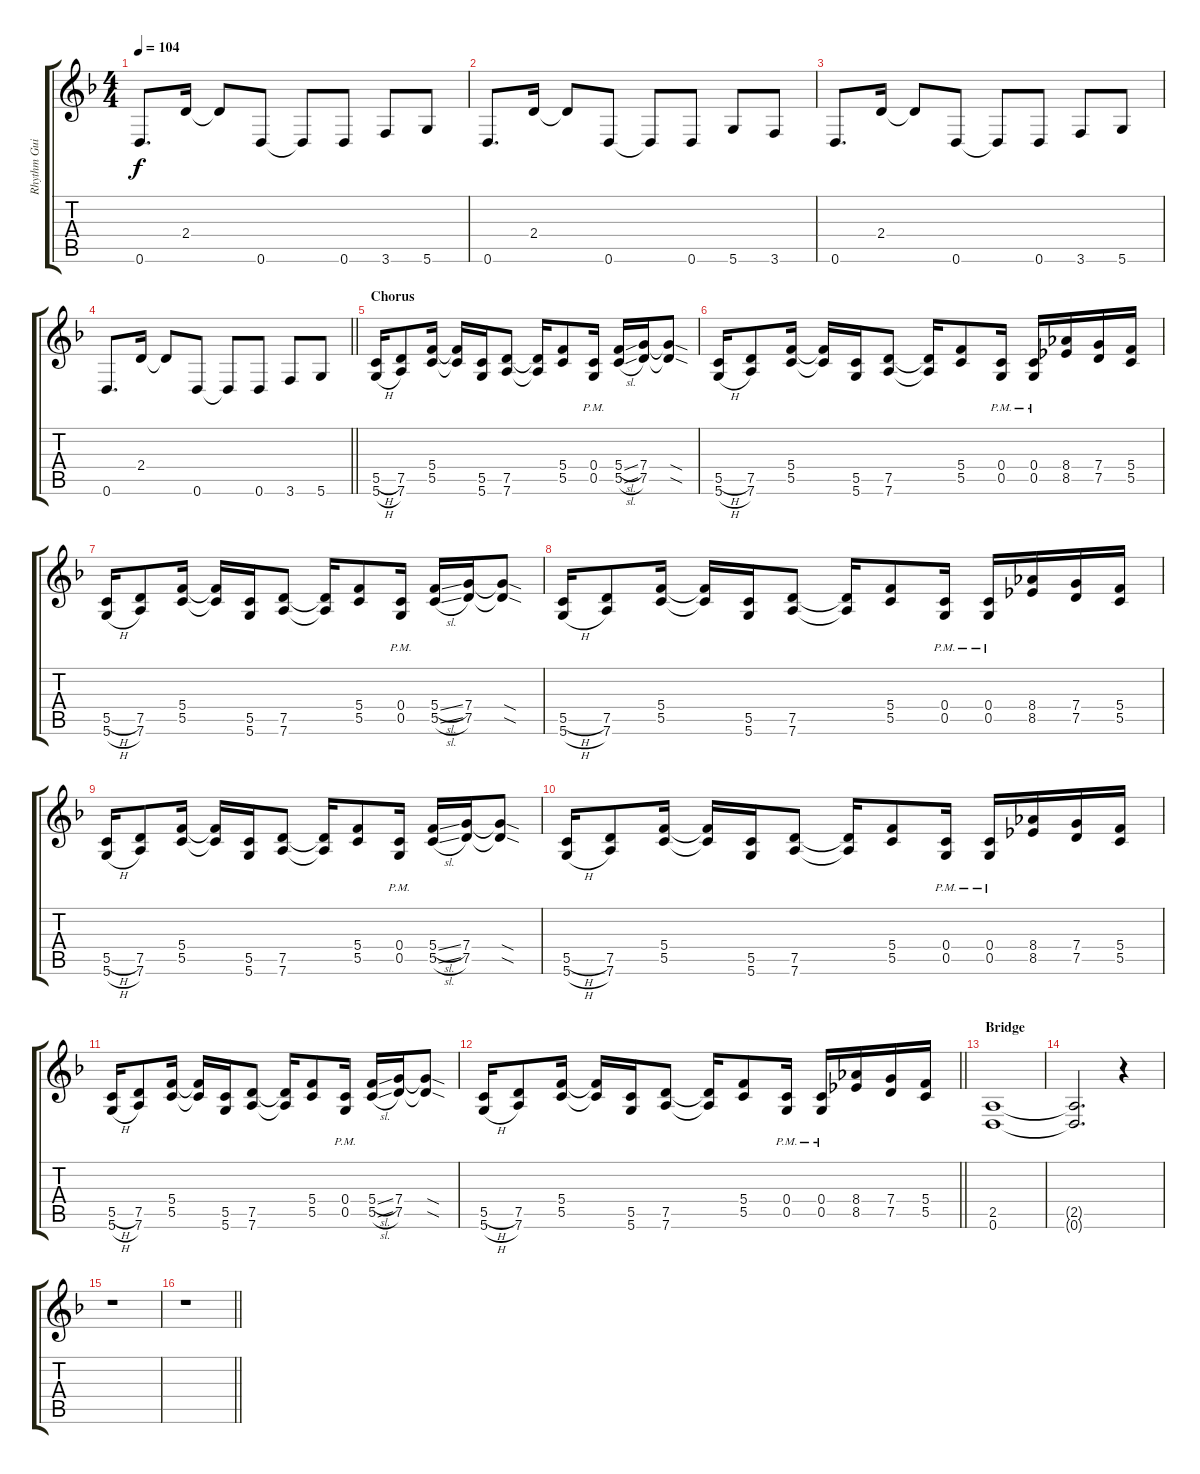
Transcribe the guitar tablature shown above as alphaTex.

\track ("Rhythm Guitar 2" "Rhythm Gui") {instrument distortionguitar}
\staff {score tabs}
\tuning (D4 A3 F3 C3 G2 D2) {hide}
\ts (4 4)
\tempo 104
\clef g2
\ks dminor
0.6.8{d dy f} 2.4.16 2.4{t}.8 0.6.8 0.6{t}.8 0.6.8 3.6.8 5.6.8 |
0.6.8{d} 2.4.16 2.4{t}.8 0.6.8 0.6{t}.8 0.6.8 5.6.8 3.6.8 |
0.6.8{d} 2.4.16 2.4{t}.8 0.6.8 0.6{t}.8 0.6.8 3.6.8 5.6.8 |
\barLineRight lightlight
0.6.8{d} 2.4.16 2.4{t}.8 0.6.8 0.6{t}.8 0.6.8 3.6.8 5.6.8 |
\section ("" "Chorus")
(5.5{h} 5.6{h}).16 (7.5 7.6).8 (5.4 5.5).16 (5.4{t} 5.5{t}).16 (5.5 5.6).16 (7.5 7.6).8 (7.5{t} 7.6{t}).16 (5.4 5.5).8 (0.4{pm} 0.5{pm}).16 (5.4{sl} 5.5{sl}).16 (7.4 7.5).16 (7.4{sod t} 7.5{sod t}).8 |
(5.5{h} 5.6{h}).16 (7.5 7.6).8 (5.4 5.5).16 (5.4{t} 5.5{t}).16 (5.5 5.6).16 (7.5 7.6).8 (7.5{t} 7.6{t}).16 (5.4 5.5).8 (0.4{pm} 0.5{pm}).16 (0.4{pm} 0.5{pm}).16 (8.4 8.5).16 (7.4 7.5).16 (5.4 5.5).16 |
(5.5{h} 5.6{h}).16 (7.5 7.6).8 (5.4 5.5).16 (5.4{t} 5.5{t}).16 (5.5 5.6).16 (7.5 7.6).8 (7.5{t} 7.6{t}).16 (5.4 5.5).8 (0.4{pm} 0.5{pm}).16 (5.4{sl} 5.5{sl}).16 (7.4 7.5).16 (7.4{sod t} 7.5{sod t}).8 |
(5.5{h} 5.6{h}).16 (7.5 7.6).8 (5.4 5.5).16 (5.4{t} 5.5{t}).16 (5.5 5.6).16 (7.5 7.6).8 (7.5{t} 7.6{t}).16 (5.4 5.5).8 (0.4{pm} 0.5{pm}).16 (0.4{pm} 0.5{pm}).16 (8.4 8.5).16 (7.4 7.5).16 (5.4 5.5).16 |
(5.5{h} 5.6{h}).16 (7.5 7.6).8 (5.4 5.5).16 (5.4{t} 5.5{t}).16 (5.5 5.6).16 (7.5 7.6).8 (7.5{t} 7.6{t}).16 (5.4 5.5).8 (0.4{pm} 0.5{pm}).16 (5.4{sl} 5.5{sl}).16 (7.4 7.5).16 (7.4{sod t} 7.5{sod t}).8 |
(5.5{h} 5.6{h}).16 (7.5 7.6).8 (5.4 5.5).16 (5.4{t} 5.5{t}).16 (5.5 5.6).16 (7.5 7.6).8 (7.5{t} 7.6{t}).16 (5.4 5.5).8 (0.4{pm} 0.5{pm}).16 (0.4{pm} 0.5{pm}).16 (8.4 8.5).16 (7.4 7.5).16 (5.4 5.5).16 |
(5.5{h} 5.6{h}).16 (7.5 7.6).8 (5.4 5.5).16 (5.4{t} 5.5{t}).16 (5.5 5.6).16 (7.5 7.6).8 (7.5{t} 7.6{t}).16 (5.4 5.5).8 (0.4{pm} 0.5{pm}).16 (5.4{sl} 5.5{sl}).16 (7.4 7.5).16 (7.4{sod t} 7.5{sod t}).8 |
\barLineRight lightlight
(5.5{h} 5.6{h}).16 (7.5 7.6).8 (5.4 5.5).16 (5.4{t} 5.5{t}).16 (5.5 5.6).16 (7.5 7.6).8 (7.5{t} 7.6{t}).16 (5.4 5.5).8 (0.4{pm} 0.5{pm}).16 (0.4{pm} 0.5{pm}).16 (8.4 8.5).16 (7.4 7.5).16 (5.4 5.5).16 |
\section ("" "Bridge")
(2.5 0.6).1 |
(2.5{t} 0.6{t}).2{d} r.4 |
r.1 |
\barLineRight lightlight
r.1
